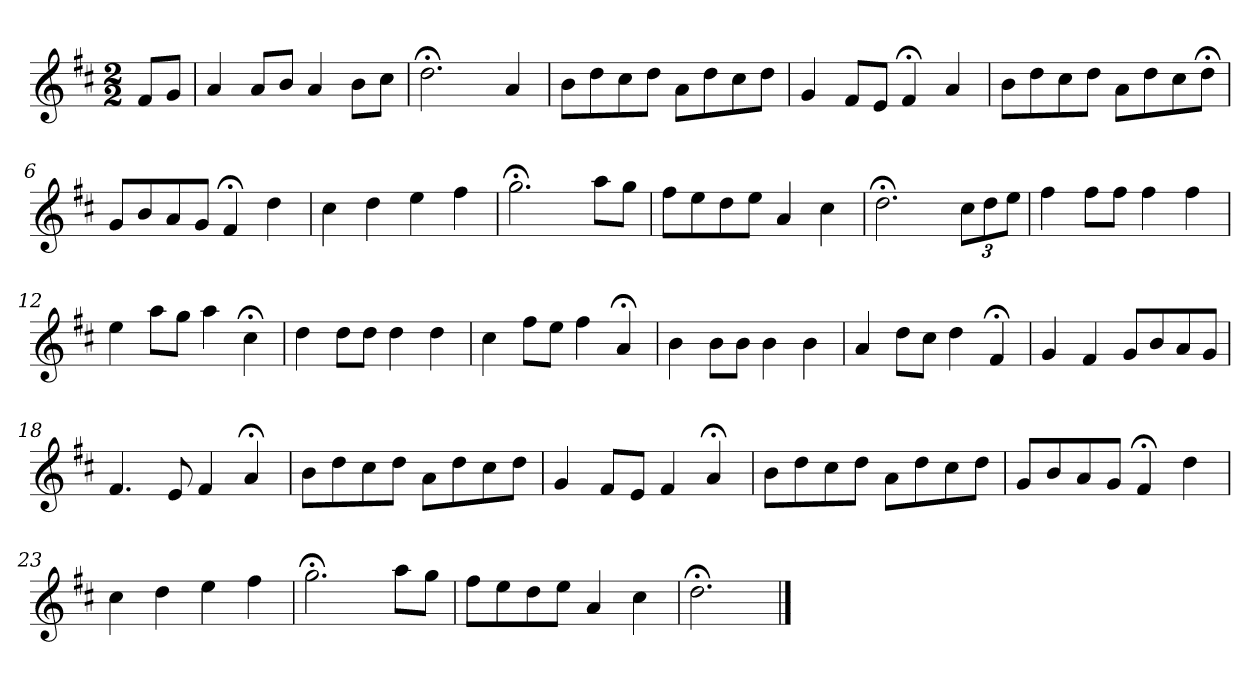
**kern
*part1
*staff1
*k[f#c#]
*D:
*M2/2
*MM120
=
8f#L
8gJ
=1
4a
8aL
8bJ
4a
8bL
8cc#J
=2
2.dd;<
4a
=3
8bL
8dd
8cc#
8ddJ
8aL
8dd
8cc#
8ddJ
=4
4g
8f#L
8eJ
4f#;<
4a
=5
8bL
8dd
8cc#
8ddJ
8aL
8dd
8cc#
8dd;<J
=6
8gL
8b
8a
8gJ
4f#;<
4dd
=7
4cc#
4dd
4ee
4ff#
=8
2.gg;<
8aaL
8ggJ
=9
8ff#L
8ee
8dd
8eeJ
4a
4cc#
=10
2.dd;<
12cc#L
12dd
12eeJ
=11
4ff#
8ff#L
8ff#J
4ff#
4ff#
=12
4ee
8aaL
8ggJ
4aa
4cc#;<
=13
4dd
8ddL
8ddJ
4dd
4dd
=14
4cc#
8ff#L
8eeJ
4ff#
4a;<
=15
4b
8bL
8bJ
4b
4b
=16
4a
8ddL
8cc#J
4dd
4f#;<
=17
4g
4f#
8gL
8b
8a
8gJ
=18
4.f#
8e
4f#
4a;<
=19
8bL
8dd
8cc#
8ddJ
8aL
8dd
8cc#
8ddJ
=20
4g
8f#L
8eJ
4f#
4a;<;
=21
8bL
8dd
8cc#
8ddJ
8aL
8dd
8cc#
8ddJ
=22
8gL
8b
8a
8gJ
4f#;<
4dd
=23
4cc#
4dd
4ee
4ff#
=24
2.gg;<
8aaL
8ggJ
=25
8ff#L
8ee
8dd
8eeJ
4a
4cc#
=26
2.dd;<
==
*-
